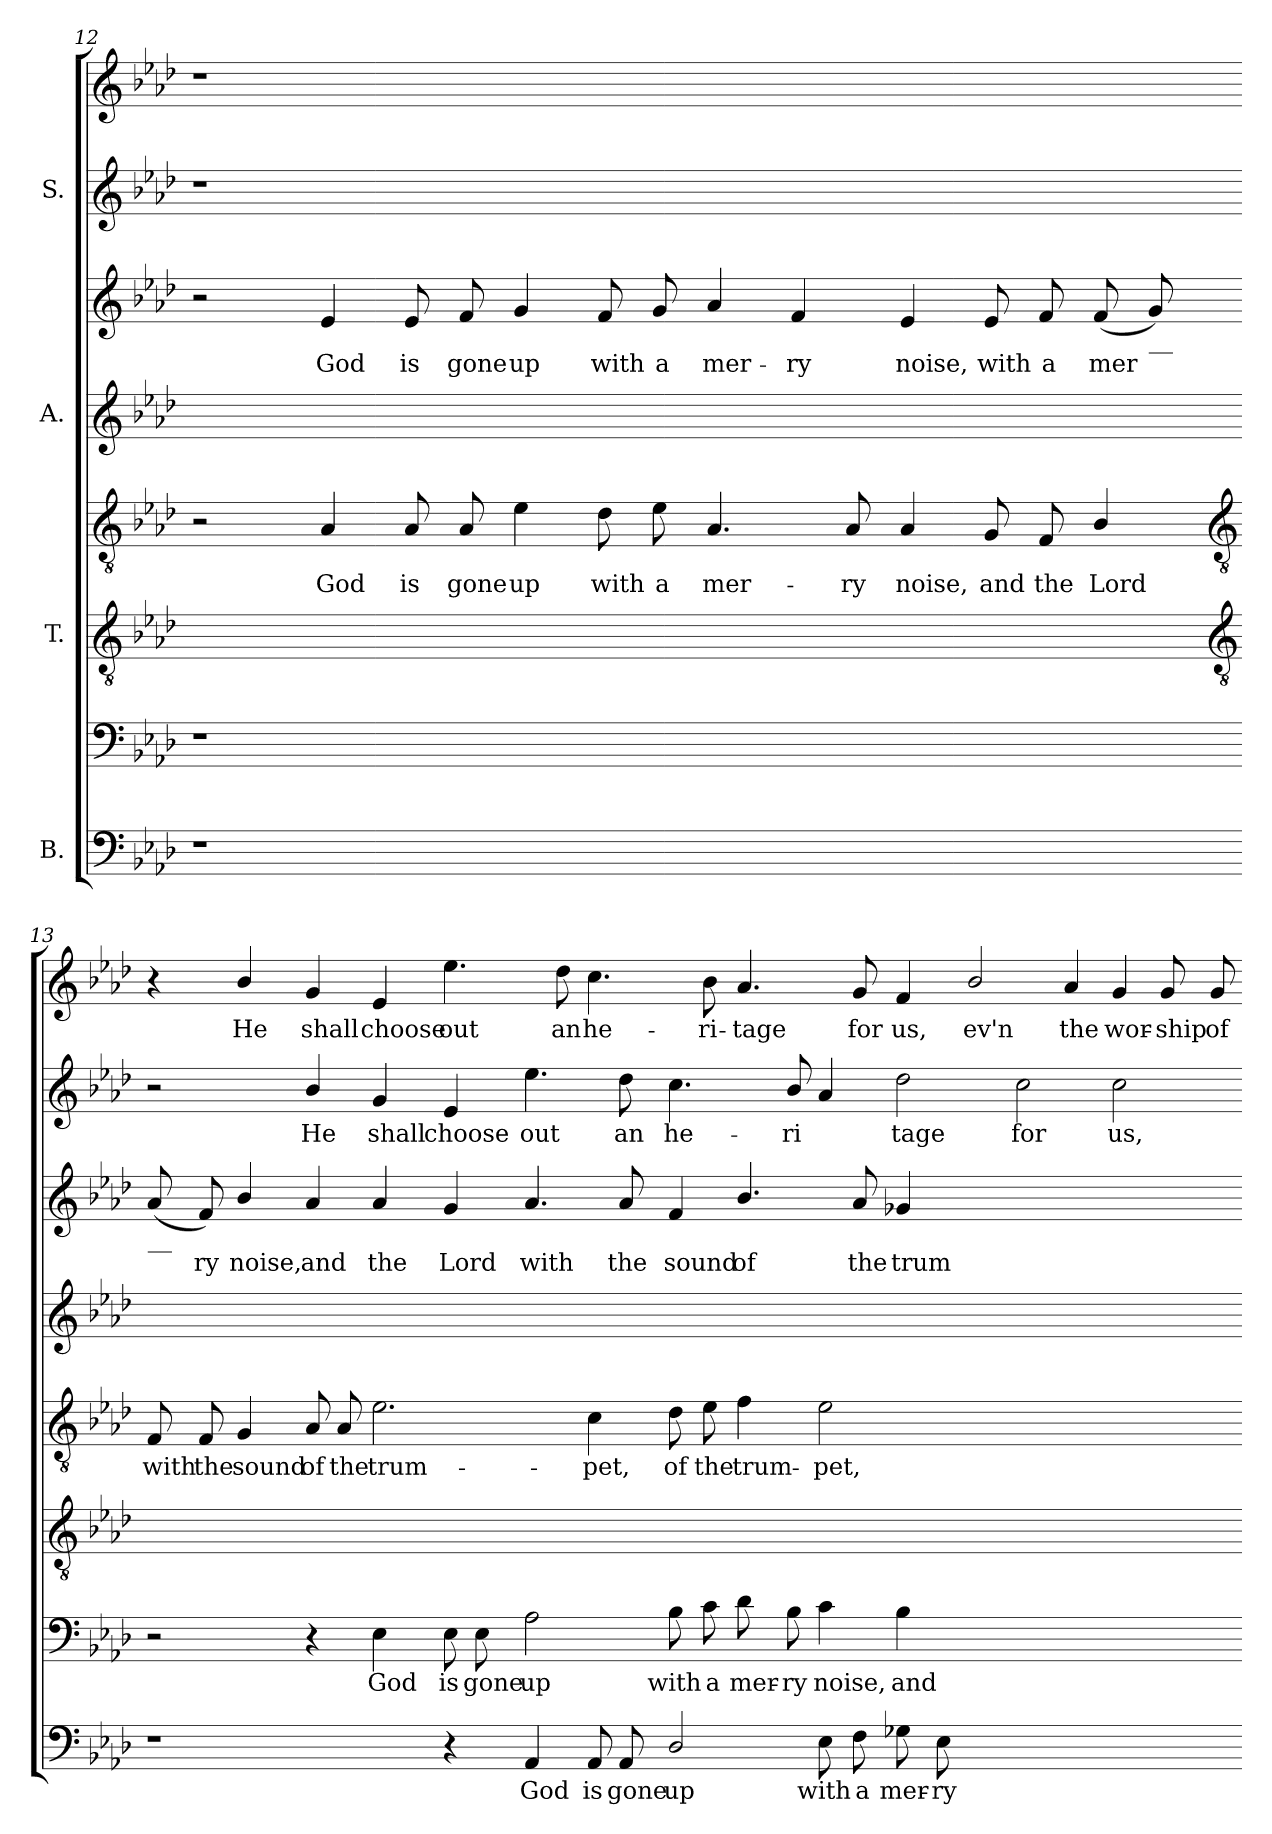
**kern	**text	**kern	**text	**kern	**kern	**text	**kern	**kern	**text	**kern	**text	**kern	**text
*part4	*part4	*part4	*part4	*part3	*part3	*part3	*part2	*part2	*part2	*part1	*part1	*part1	*part1
*staff8	*staff8	*staff7	*staff7	*staff6	*staff5	*staff5	*staff4	*staff3	*staff3	*staff2	*staff2	*staff1	*staff1
*I"B.	*	*	*	*I"T.	*	*	*I"A.	*	*	*I"S.	*	*	*
!!LO:LB:g=z
*clefF4	*	*clefF4	*	*clefGv2	*clefGv2	*	*clefG2	*clefG2	*	*clefG2	*	*clefG2	*
*k[b-e-a-d-]	*	*k[b-e-a-d-]	*	*k[b-e-a-d-]	*k[b-e-a-d-]	*	*k[b-e-a-d-]	*k[b-e-a-d-]	*	*k[b-e-a-d-]	*	*k[b-e-a-d-]	*
*A-:	*	*A-:	*	*A-:	*A-:	*	*A-:	*A-:	*	*A-:	*	*A-:	*
=12D	=12D	=12D	=12D	=12D	=12D	=12D	=12D	=12D	=12D	=12D	=12D	=12D	=12D
1r	.	1r	.	0ryy	2r	.	0ryy	2r	.	1r	.	1r	.
!	!	!	!	!	!	!LO:LY:b	!	!	!LO:LY:b	!	!	!	!
.	.	.	.	.	4A-	God	.	4e-	God	.	.	.	.
!	!	!	!	!	!	!LO:LY:b	!	!	!LO:LY:b	!	!	!	!
.	.	.	.	.	8A-	is	.	8e-	is	.	.	.	.
!	!	!	!	!	!	!LO:LY:b	!	!	!LO:LY:b	!	!	!	!
.	.	.	.	.	8A-	gone	.	8f	gone	.	.	.	.
!	!	!	!	!	!	!LO:LY:b	!	!	!LO:LY:b	!	!	!	!
1..ryy	.	1..ryy	.	.	4e-	up	.	4g	up	1..ryy	.	1..ryy	.
!	!	!	!	!	!	!LO:LY:b	!	!	!LO:LY:b	!	!	!	!
.	.	.	.	.	8d-	with	.	8f	with	.	.	.	.
!	!	!	!	!	!	!LO:LY:b	!	!	!LO:LY:b	!	!	!	!
.	.	.	.	.	8e-	a	.	8g	a	.	.	.	.
!	!	!	!	!	!	!LO:LY:b	!	!	!LO:LY:b	!	!	!	!
.	.	.	.	.	4.A-	mer-	.	4a-	mer-	.	.	.	.
!	!	!	!	!	!	!	!	!	!LO:LY:b	!	!	!	!
.	.	.	.	.	.	.	.	4f	-ry	.	.	.	.
!	!	!	!	!	!	!LO:LY:b	!	!	!	!	!	!	!
.	.	.	.	.	8A-	-ry	.	.	.	.	.	.	.
!	!	!	!	!	!	!LO:LY:b	!	!	!LO:LY:b	!	!	!	!
.	.	.	.	2.ryy	4A-	noise,	2.ryy	4e-	noise,	.	.	.	.
!	!	!	!	!	!	!LO:LY:b	!	!	!LO:LY:b	!	!	!	!
.	.	.	.	.	8G	and	.	8e-	with	.	.	.	.
!	!	!	!	!	!	!LO:LY:b	!	!	!LO:LY:b	!	!	!	!
.	.	.	.	.	8F	the	.	8f	a	.	.	.	.
!	!	!	!	!	!	!LO:LY:b	!	!	!LO:LY:b	!	!	!	!
.	.	.	.	.	4B-/	Lord	.	(<8f	mer	.	.	.	.
!	!	!	!	!	!	!	!	!LO:TX:b:t=__	!	!	!	!	!
.	.	.	.	.	.	.	.	8g)	.	.	.	.	.
!!LO:LB:g=z
=13-	=13-	=13-	=13-	=13-	=13-	=13-	=13-	=13-	=13-	=13-	=13-	=13-	=13-
*	*	*	*	*clefGv2	*clefGv2	*	*	*	*	*	*	*	*
!	!	!	!	!	!	!	!	!LO:TX:b:t=__	!	!	!	!	!
!	!	!	!	!	!	!LO:LY:b	!	!	!	!	!	!	!
1r	.	2r	.	00ryy	8F	with	00ryy	(<8a-	.	2r	.	4r	.
!	!	!	!	!	!	!LO:LY:b	!	!	!LO:LY:b	!	!	!	!
.	.	.	.	.	8F	the	.	8f)	ry	.	.	.	.
!	!	!	!	!	!	!LO:LY:b	!	!	!LO:LY:b	!	!	!	!LO:LY:b
.	.	.	.	.	4G	sound	.	4b-/	noise,	.	.	4b-/	He
!	!	!	!	!	!	!LO:LY:b	!	!	!LO:LY:b	!	!LO:LY:b	!	!LO:LY:b
.	.	4r	.	.	8A-	of	.	4a-	and	4b-/	He	4g	shall
!	!	!	!	!	!	!LO:LY:b	!	!	!	!	!	!	!
.	.	.	.	.	8A-	the	.	.	.	.	.	.	.
!	!	!	!LO:LY:b	!	!	!LO:LY:b	!	!	!LO:LY:b	!	!LO:LY:b	!	!LO:LY:b
.	.	4E-	God	.	2.e-	trum-	.	4a-	the	4g	shall	4e-	choose
!	!	!	!LO:LY:b	!	!	!	!	!	!LO:LY:b	!	!LO:LY:b	!	!LO:LY:b
4r	.	8E-	is	.	.	.	.	4g	Lord	4e-	choose	4.ee-	out
!	!	!	!LO:LY:b	!	!	!	!	!	!	!	!	!	!
.	.	8E-	gone	.	.	.	.	.	.	.	.	.	.
!	!LO:LY:b	!	!LO:LY:b	!	!	!	!	!	!LO:LY:b	!	!LO:LY:b	!	!
4AA-	God	2A-	up	.	.	.	.	4.a-	with	4.ee-	out	.	.
!	!	!	!	!	!	!	!	!	!	!	!	!	!LO:LY:b
.	.	.	.	.	.	.	.	.	.	.	.	8dd-	an
!	!LO:LY:b	!	!	!	!	!LO:LY:b	!	!	!	!	!	!	!LO:LY:b
8AA-	is	.	.	.	4c	-pet,	.	.	.	.	.	4.cc	he-
!	!LO:LY:b	!	!	!	!	!	!	!	!LO:LY:b	!	!LO:LY:b	!	!
8AA-	gone	.	.	.	.	.	.	8a-	the	8dd-	an	.	.
!	!LO:LY:b	!	!LO:LY:b	!	!	!LO:LY:b	!	!	!LO:LY:b	!	!LO:LY:b	!	!
2D-/	up	8B-	with	.	8d-	of	.	4f	sound	4.cc	he-	.	.
!	!	!	!LO:LY:b	!	!	!LO:LY:b	!	!	!	!	!	!	!LO:LY:b
.	.	8c	a	.	8e-	the	.	.	.	.	.	8b-	-ri-
!	!	!	!LO:LY:b	!	!	!LO:LY:b	!	!	!LO:LY:b	!	!	!	!LO:LY:b
.	.	8d-	mer-	.	4f	trum-	.	4.b-/	of	.	.	4.a-	-tage
!	!	!	!LO:LY:b	!	!	!	!	!	!	!	!LO:LY:b	!	!
.	.	8B-	-ry	.	.	.	.	.	.	8b-/	-ri	.	.
!	!LO:LY:b	!	!LO:LY:b	!	!	!LO:LY:b	!	!	!	!	!	!	!
8E-	with	4c	noise,	.	2e-	-pet,	.	.	.	4a-	.	.	.
!	!LO:LY:b	!	!	!	!	!	!	!	!LO:LY:b	!	!	!	!LO:LY:b
8F	a	.	.	.	.	.	.	8a-	the	.	.	8g	for
!	!LO:LY:b	!	!LO:LY:b	!	!	!	!	!	!LO:LY:b	!	!LO:LY:b	!	!LO:LY:b
8G-X	mer-	4B-	and	.	.	.	.	4g-X	trum-	2dd-	tage	4f	us,
!	!LO:LY:b	!	!	!	!	!	!	!	!	!	!	!	!
8E-	-ry	.	.	.	.	.	.	.	.	.	.	.	.
!	!	!	!	!	!	!	!	!	!	!	!	!	!LO:LY:b
1ryy	.	1ryy	.	.	1ryy	.	.	1ryy	.	.	.	2b-/	ev'n
!	!	!	!	!	!	!	!	!	!	!	!LO:LY:b	!	!
.	.	.	.	.	.	.	.	.	.	2cc	for	.	.
!	!	!	!	!	!	!	!	!	!	!	!	!	!LO:LY:b
.	.	.	.	.	.	.	.	.	.	.	.	4a-	the
!	!	!	!	!	!	!	!	!	!	!	!LO:LY:b	!	!LO:LY:b
.	.	.	.	.	.	.	.	.	.	2cc	us,	4g	wor-
!	!	!	!	!	!	!	!	!	!	!	!	!	!LO:LY:b
4ryy	.	4ryy	.	.	4ryy	.	.	4ryy	.	.	.	8g	-ship
!	!	!	!	!	!	!	!	!	!	!	!	!	!LO:LY:b
.	.	.	.	.	.	.	.	.	.	.	.	8g	of
=-	=-	=-	=-	=-	=-	=-	=-	=-	=-	=-	=-	=-	=-
*-	*-	*-	*-	*-	*-	*-	*-	*-	*-	*-	*-	*-	*-
